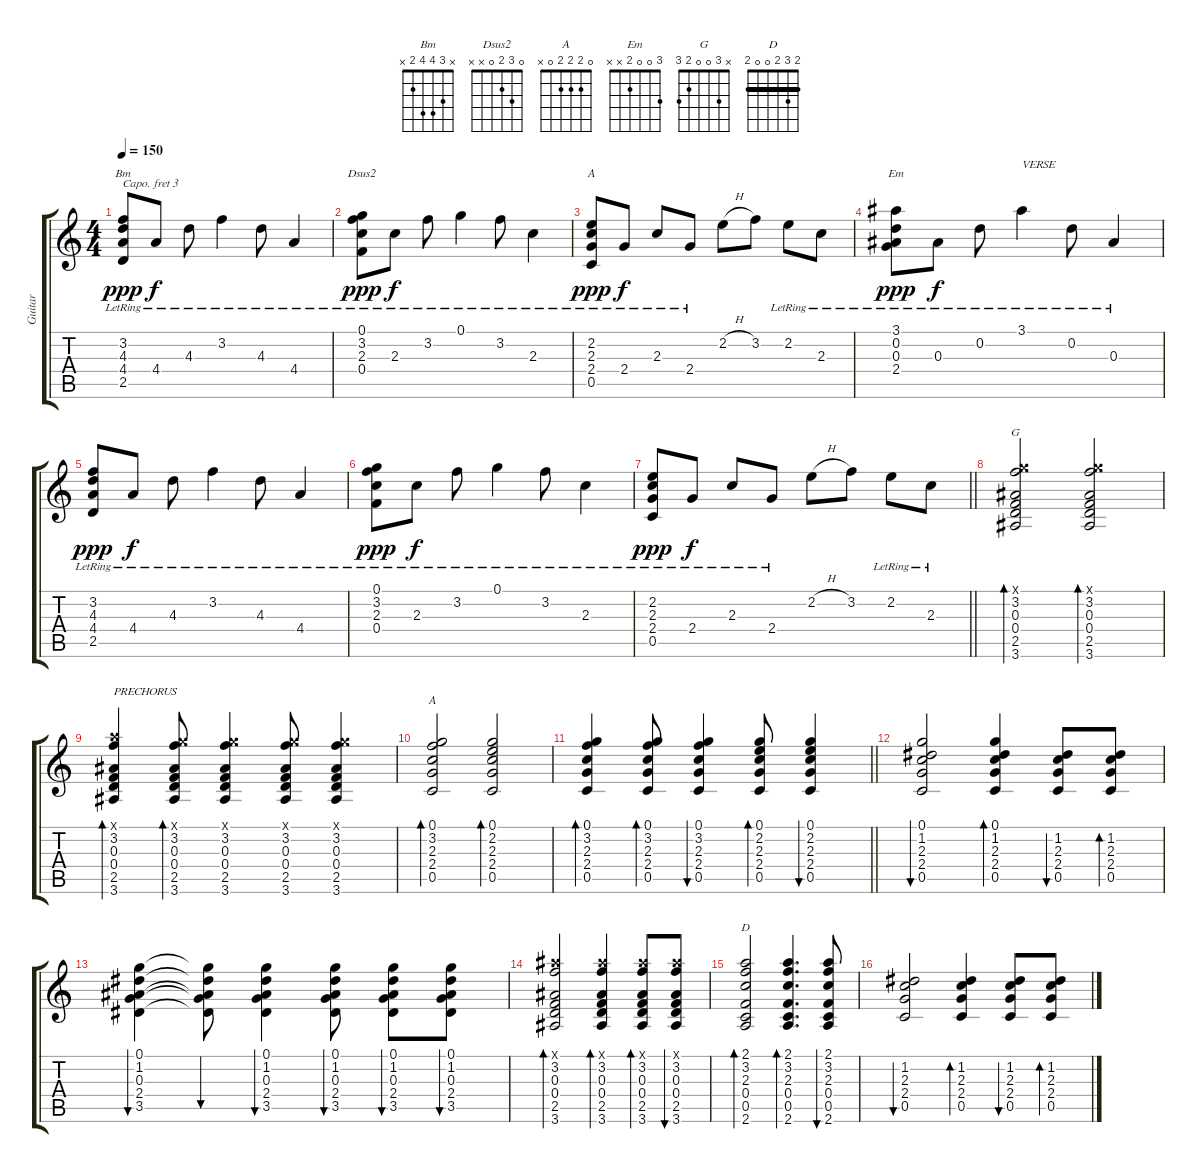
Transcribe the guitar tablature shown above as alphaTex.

\track ("Guitar" "Guitar") {instrument acousticguitarsteel}
\staff {score tabs}
\capo 3
\tuning (E4 B3 G3 D3 A2 E2) {hide}
\chord ("Bm" x 3 4 4 2 x)
\chord ("Dsus2" 0 3 2 0 x x)
\chord ("A" x 2 2 2 0 x) {barre 2}
\chord ("Em" 3 0 0 2 x x)
\chord ("G" x 3 0 0 2 3)
\chord ("A" 0 2 2 2 0 x)
\chord ("D" 2 3 2 0 0 2) {barre 2}
\ts (4 4)
\tempo 150
\clef g2
\ks c
(3.2 4.3 4.4{lr} 2.5).8{ch "Bm" dy ppp} 4.4{lr}.8{dy f} 4.3{lr}.8 3.2{lr}.4 4.3{lr}.8 4.4{lr}.4 |
(0.1 3.2 2.3{lr} 0.4).8{ch "Dsus2" dy ppp} 2.3{lr}.8{dy f} 3.2{lr}.8 0.1{lr}.4 3.2{lr}.8 2.3{lr}.4 |
(2.2 2.3 2.4{lr} 0.5).8{ch "A" dy ppp} 2.4{lr}.8{dy f} 2.3{lr}.8 2.4{lr}.8 2.2{h}.8 3.2.8 2.2{lr}.8 2.3{lr}.8 |
(3.1 0.2 0.3{lr} 2.4{lr}).8{ch "Em" dy ppp} 0.3{lr}.8{dy f} 0.2{lr}.8 3.1{lr}.4{txt "VERSE"} 0.2{lr}.8 0.3{lr}.4 |
(3.2 4.3 4.4{lr} 2.5{lr}).8{dy ppp} 4.4{lr}.8{dy f} 4.3{lr}.8 3.2{lr}.4 4.3{lr}.8 4.4{lr}.4 |
(0.1 3.2 2.3{lr} 0.4{lr}).8{dy ppp} 2.3{lr}.8{dy f} 3.2{lr}.8 0.1{lr}.4 3.2{lr}.8 2.3{lr}.4 |
\barLineRight lightlight
(2.2 2.3 2.4{lr} 0.5{lr}).8{dy ppp} 2.4{lr}.8{dy f} 2.3{lr}.8 2.4{lr}.8 2.2{h}.8 3.2.8 2.2{lr}.8 2.3{lr}.8 |
(0.1{x} 3.2 0.3 0.4 2.5 3.6).2{bd 120 ch "G"} (0.1{x} 3.2 0.3 0.4 2.5 3.6).2{bd 60} |
(2.1{x} 3.2 0.3 0.4 2.5 3.6).4{bd 120 txt "PRECHORUS"} (0.1{x} 3.2 0.3 0.4 2.5 3.6).8{bd 60} (0.1{x} 3.2 0.3 0.4 2.5 3.6).4 (0.1{x} 3.2 0.3 0.4 2.5 3.6).8 (0.1{x} 3.2 0.3 0.4 2.5 3.6).4 |
(0.1 3.2 2.3 2.4 0.5).2{bd 60 ch "A"} (0.1 2.2 2.3 2.4 0.5).2{bd 60} |
\barLineRight lightlight
(0.1 3.2 2.3 2.4 0.5).4{bd 60} (0.1 3.2 2.3 2.4 0.5).8{bd 60} (0.1 3.2 2.3 2.4 0.5).4{bu 60} (0.1 2.2 2.3 2.4 0.5).8{bd 60} (0.1 2.2 2.3 2.4 0.5).4{bu 60} |
(0.1 1.2 2.3 2.4 0.5).2{bu 60} (0.1 1.2 2.3 2.4 0.5).4{bd 30} (1.2 2.3 2.4 0.5).8{bu 120} (1.2 2.3 2.4 0.5).8{bd 120} |
(0.1 1.2 0.3 2.4 3.5).4{bu 30} (0.1{t} 1.2{t} 0.3{t} 2.4{t} 3.5{t}).8{bu 30} (0.1 1.2 0.3 2.4 3.5).4{bu 30} (0.1 1.2 0.3 2.4 3.5).8{bu 30} (0.1 1.2 0.3 2.4 3.5).8{bu 30} (0.1 1.2 0.3 2.4 3.5).8{bu 30} |
(3.1{x} 3.2 0.3 0.4 2.5 3.6).2{bd 60} (3.1{x} 3.2 0.3 0.4 2.5 3.6).4{bd 60} (3.1{x} 3.2 0.3 0.4 2.5 3.6).8{bd 60} (3.1{x} 3.2 0.3 0.4 2.5 3.6).8{bu 60} |
(2.1 3.2 2.3 0.4 0.5 2.6).2{bd 60 ch "D"} (2.1 3.2 2.3 0.4 0.5 2.6).4{d bd 60} (2.1 3.2 2.3 0.4 0.5 2.6).8{bu 60} |
(1.2 2.3 2.4 0.5).2{bu 60} (1.2 2.3 2.4 0.5).4{bd 30} (1.2 2.3 2.4 0.5).8{bu 120} (1.2 2.3 2.4 0.5).8{bd 120}
